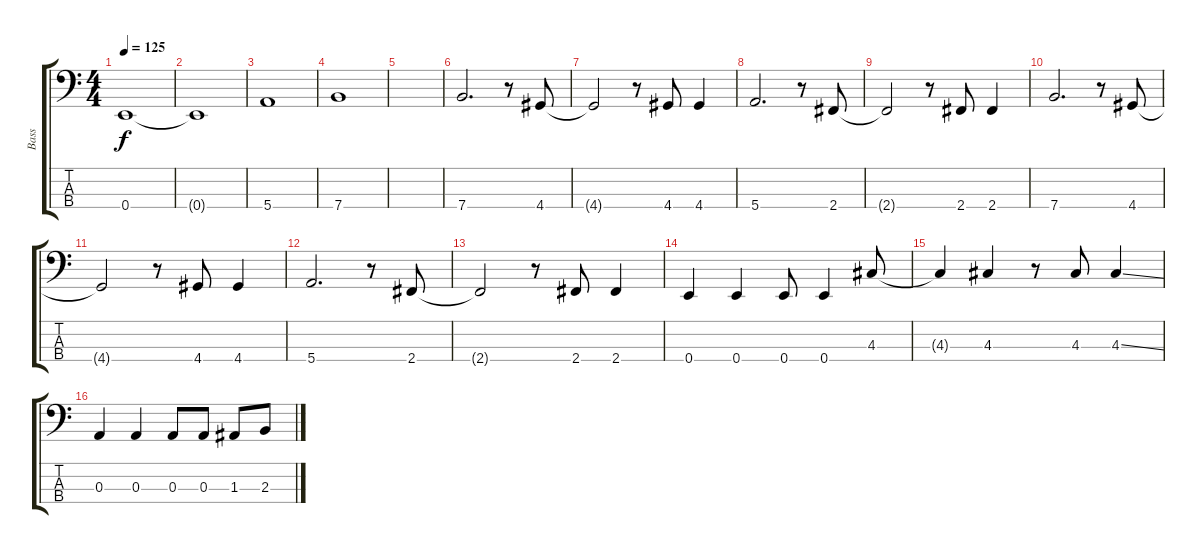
\track ("Bass" "Bass") {instrument electricbassfinger}
\staff {score tabs}
\tuning (G2 D2 A1 E1) {hide}
\ts (4 4)
\tempo 125
\clef f4
\ks c
0.4.1{dy f instrument electricbassfinger} |
0.4{t}.1 |
5.4.1 |
7.4.1 |
|
7.4.2{d} r.8 4.4.8 |
4.4{t}.2 r.8 4.4.8 4.4.4 |
5.4.2{d} r.8 2.4.8 |
2.4{t}.2 r.8 2.4.8 2.4.4 |
7.4.2{d} r.8 4.4.8 |
4.4{t}.2 r.8 4.4.8 4.4.4 |
5.4.2{d} r.8 2.4.8 |
2.4{t}.2 r.8 2.4.8 2.4.4 |
0.4.4 0.4.4 0.4.8 0.4.4 4.3.8 |
4.3{t}.4 4.3.4 r.8 4.3.8 4.3{ss}.4 |
0.3.4 0.3.4 0.3.8 0.3.8 1.3.8 2.3.8
